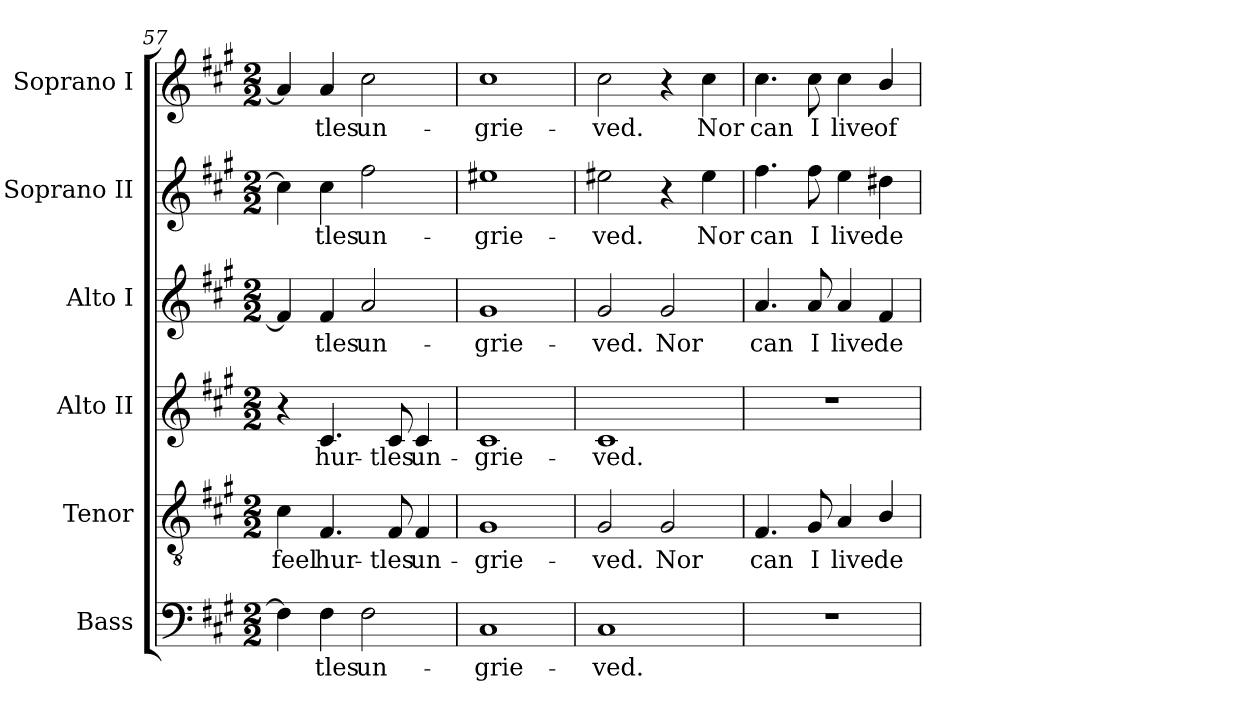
**kern	**text	**kern	**text	**kern	**text	**kern	**text	**kern	**text	**kern	**text
*part6	*part6	*part5	*part5	*part4	*part4	*part3	*part3	*part2	*part2	*part1	*part1
*staff6	*staff6	*staff5	*staff5	*staff4	*staff4	*staff3	*staff3	*staff2	*staff2	*staff1	*staff1
*I"Bass	*	*I"Tenor	*	*I"Alto II	*	*I"Alto I	*	*I"Soprano II	*	*I"Soprano I	*
*I'B	*	*I'T.	*	*I'A.	*	*I'A I	*	*I'S II	*	*I'S I	*
*clefF4	*	*clefGv2	*	*clefG2	*	*clefG2	*	*clefG2	*	*clefG2	*
*	*	*ITrd7c12	*	*	*	*	*	*	*	*	*
*k[f#c#g#]	*	*k[f#c#g#]	*	*k[f#c#g#]	*	*k[f#c#g#]	*	*k[f#c#g#]	*	*k[f#c#g#]	*
*A:	*	*A:	*	*A:	*	*A:	*	*A:	*	*A:	*
*M2/2	*	*M2/2	*	*M2/2	*	*M2/2	*	*M2/2	*	*M2/2	*
=57	=57	=57	=57	=57	=57	=57	=57	=57	=57	=57	=57
!	!	!	!LO:LY:b:color=#000000	!	!	!	!	!	!	!	!
4F#i\]	.	4C#i\	feel	4r	.	4f#i/]	.	4cc#i\]	.	4ai/]	.
!	!LO:LY:b:color=#000000	!	!	!	!	!	!	!	!	!	!
!	!	!	!LO:LY:b:color=#000000	!	!	!	!	!	!	!	!
!	!	!	!	!	!LO:LY:b:color=#000000	!	!	!	!	!	!
!	!	!	!	!	!	!	!LO:LY:b:color=#000000	!	!	!	!
!	!	!	!	!	!	!	!	!	!LO:LY:b:color=#000000	!	!
!	!	!	!	!	!	!	!	!	!	!	!LO:LY:b:color=#000000
4F#i\	-tles	4.FF#i/	hur-	4.c#i/	hur-	4f#i/	-tles	4cc#i\	-tles	4ai/	-tles
!	!LO:LY:b:color=#000000	!	!	!	!	!	!	!	!	!	!
!	!	!	!	!	!	!	!LO:LY:b:color=#000000	!	!	!	!
!	!	!	!	!	!	!	!	!	!LO:LY:b:color=#000000	!	!
!	!	!	!	!	!	!	!	!	!	!	!LO:LY:b:color=#000000
2F#i\	un-	.	.	.	.	2ai/	un-	2ff#i\	un-	2cc#i\	un-
!	!	!	!LO:LY:b:color=#000000	!	!	!	!	!	!	!	!
!	!	!	!	!	!LO:LY:b:color=#000000	!	!	!	!	!	!
.	.	8FF#i/	-tles	8c#i/	-tles	.	.	.	.	.	.
!	!	!	!LO:LY:b:color=#000000	!	!	!	!	!	!	!	!
!	!	!	!	!	!LO:LY:b:color=#000000	!	!	!	!	!	!
.	.	4FF#i/	un-	4c#i/	un-	.	.	.	.	.	.
=58	=58	=58	=58	=58	=58	=58	=58	=58	=58	=58	=58
!	!LO:LY:b:color=#000000	!	!	!	!	!	!	!	!	!	!
!	!	!	!LO:LY:b:color=#000000	!	!	!	!	!	!	!	!
!	!	!	!	!	!LO:LY:b:color=#000000	!	!	!	!	!	!
!	!	!	!	!	!	!	!LO:LY:b:color=#000000	!	!	!	!
!	!	!	!	!	!	!	!	!	!LO:LY:b:color=#000000	!	!
!	!	!	!	!	!	!	!	!	!	!	!LO:LY:b:color=#000000
1C#i	-grie-	1GG#i	-grie-	1c#i	-grie-	1g#i	-grie-	1ee#Xi	-grie-	1cc#i	-grie-
=59	=59	=59	=59	=59	=59	=59	=59	=59	=59	=59	=59
!	!LO:LY:b:color=#000000	!	!	!	!	!	!	!	!	!	!
!	!	!	!LO:LY:b:color=#000000	!	!	!	!	!	!	!	!
!	!	!	!	!	!LO:LY:b:color=#000000	!	!	!	!	!	!
!	!	!	!	!	!	!	!LO:LY:b:color=#000000	!	!	!	!
!	!	!	!	!	!	!	!	!	!LO:LY:b:color=#000000	!	!
!	!	!	!	!	!	!	!	!	!	!	!LO:LY:b:color=#000000
1C#i	-ved.	2GG#i/	-ved.	1c#i	-ved.	2g#i/	-ved.	2ee#Xi\	-ved.	2cc#i\	-ved.
!	!	!	!LO:LY:b:color=#000000	!	!	!	!	!	!	!	!
!	!	!	!	!	!	!	!LO:LY:b:color=#000000	!	!	!	!
.	.	2GG#i/	Nor	.	.	2g#i/	Nor	4r	.	4r	.
!	!	!	!	!	!	!	!	!	!LO:LY:b:color=#000000	!	!
!	!	!	!	!	!	!	!	!	!	!	!LO:LY:b:color=#000000
.	.	.	.	.	.	.	.	4ee#i\	Nor	4cc#i\	Nor
!!LO:PB:g=z
=60	=60	=60	=60	=60	=60	=60	=60	=60	=60	=60	=60
!	!	!	!LO:LY:b:color=#000000	!	!	!	!	!	!	!	!
!	!	!	!	!	!	!	!LO:LY:b:color=#000000	!	!	!	!
!	!	!	!	!	!	!	!	!	!LO:LY:b:color=#000000	!	!
!	!	!	!	!	!	!	!	!	!	!	!LO:LY:b:color=#000000
1r	.	4.FF#i/	can	1r	.	4.ai/	can	4.ff#i\	can	4.cc#i\	can
!	!	!	!LO:LY:b:color=#000000	!	!	!	!	!	!	!	!
!	!	!	!	!	!	!	!LO:LY:b:color=#000000	!	!	!	!
!	!	!	!	!	!	!	!	!	!LO:LY:b:color=#000000	!	!
!	!	!	!	!	!	!	!	!	!	!	!LO:LY:b:color=#000000
.	.	8GG#i/	I	.	.	8ai/	I	8ff#i\	I	8cc#i\	I
!	!	!	!LO:LY:b:color=#000000	!	!	!	!	!	!	!	!
!	!	!	!	!	!	!	!LO:LY:b:color=#000000	!	!	!	!
!	!	!	!	!	!	!	!	!	!LO:LY:b:color=#000000	!	!
!	!	!	!	!	!	!	!	!	!	!	!LO:LY:b:color=#000000
.	.	4AAi/	live	.	.	4ai/	live	4eei\	live	4cc#i\	live
!	!	!	!LO:LY:b:color=#000000	!	!	!	!	!	!	!	!
!	!	!	!	!	!	!	!LO:LY:b:color=#000000	!	!	!	!
!	!	!	!	!	!	!	!	!	!LO:LY:b:color=#000000	!	!
!	!	!	!	!	!	!	!	!	!	!	!LO:LY:b:color=#000000
.	.	4BBi/	de-	.	.	4f#i/	de-	4dd#Xi\	de-	4bi/	of
=	=	=	=	=	=	=	=	=	=	=	=
*-	*-	*-	*-	*-	*-	*-	*-	*-	*-	*-	*-
